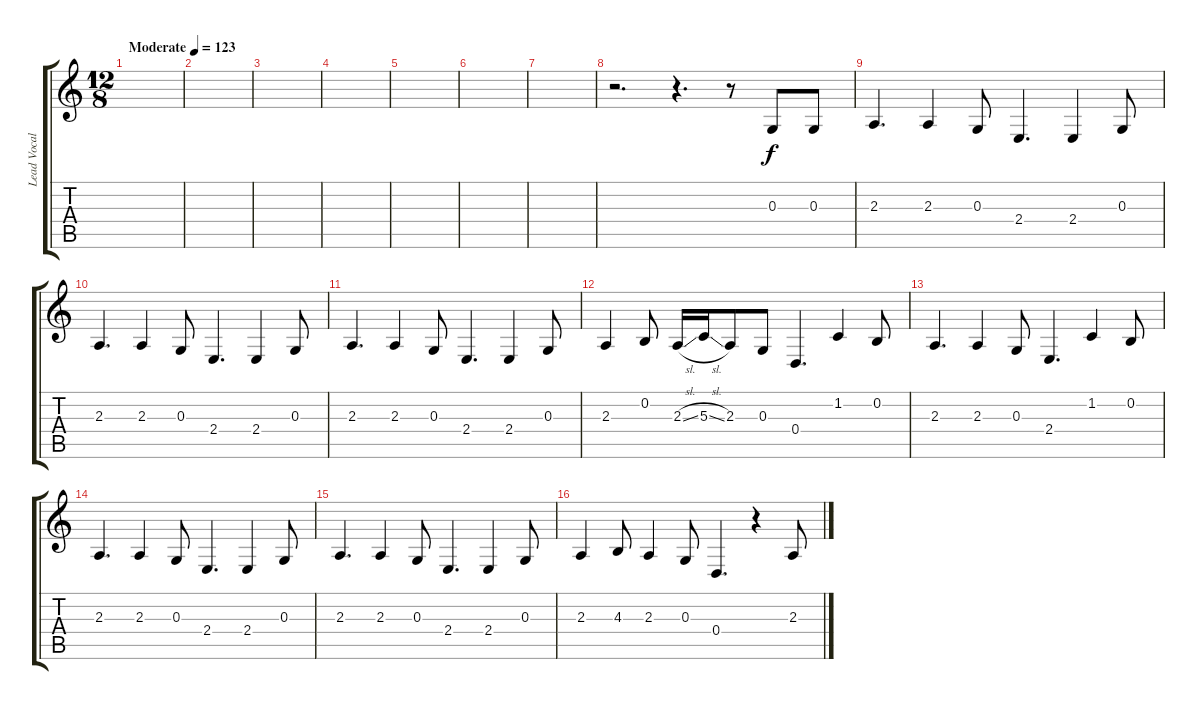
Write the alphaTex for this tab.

\track ("Lead Vocal" "Lead Vocal") {instrument voiceoohs}
\staff {score tabs}
\tuning (E4 B3 G3 D3 A2 E2) {hide}
\ts (12 8)
\tempo (123 "Moderate")
\clef g2
\ks c
|
|
|
|
|
|
|
r.2{d} r.4{d} r.8 0.3.8 0.3.8 |
2.3.4{d} 2.3.4 0.3.8 2.4.4{d} 2.4.4 0.3.8 |
2.3.4{d} 2.3.4 0.3.8 2.4.4{d} 2.4.4 0.3.8 |
2.3.4{d} 2.3.4 0.3.8 2.4.4{d} 2.4.4 0.3.8 |
2.3.4 0.2.8 2.3{sl}.16 5.3{sl}.16 2.3.8 0.3.8 0.4.4{d} 1.2.4 0.2.8 |
2.3.4{d} 2.3.4 0.3.8 2.4.4{d} 1.2.4 0.2.8 |
2.3.4{d} 2.3.4 0.3.8 2.4.4{d} 2.4.4 0.3.8 |
2.3.4{d} 2.3.4 0.3.8 2.4.4{d} 2.4.4 0.3.8 |
2.3.4 4.3.8 2.3.4 0.3.8 0.4.4{d} r.4 2.3.8
